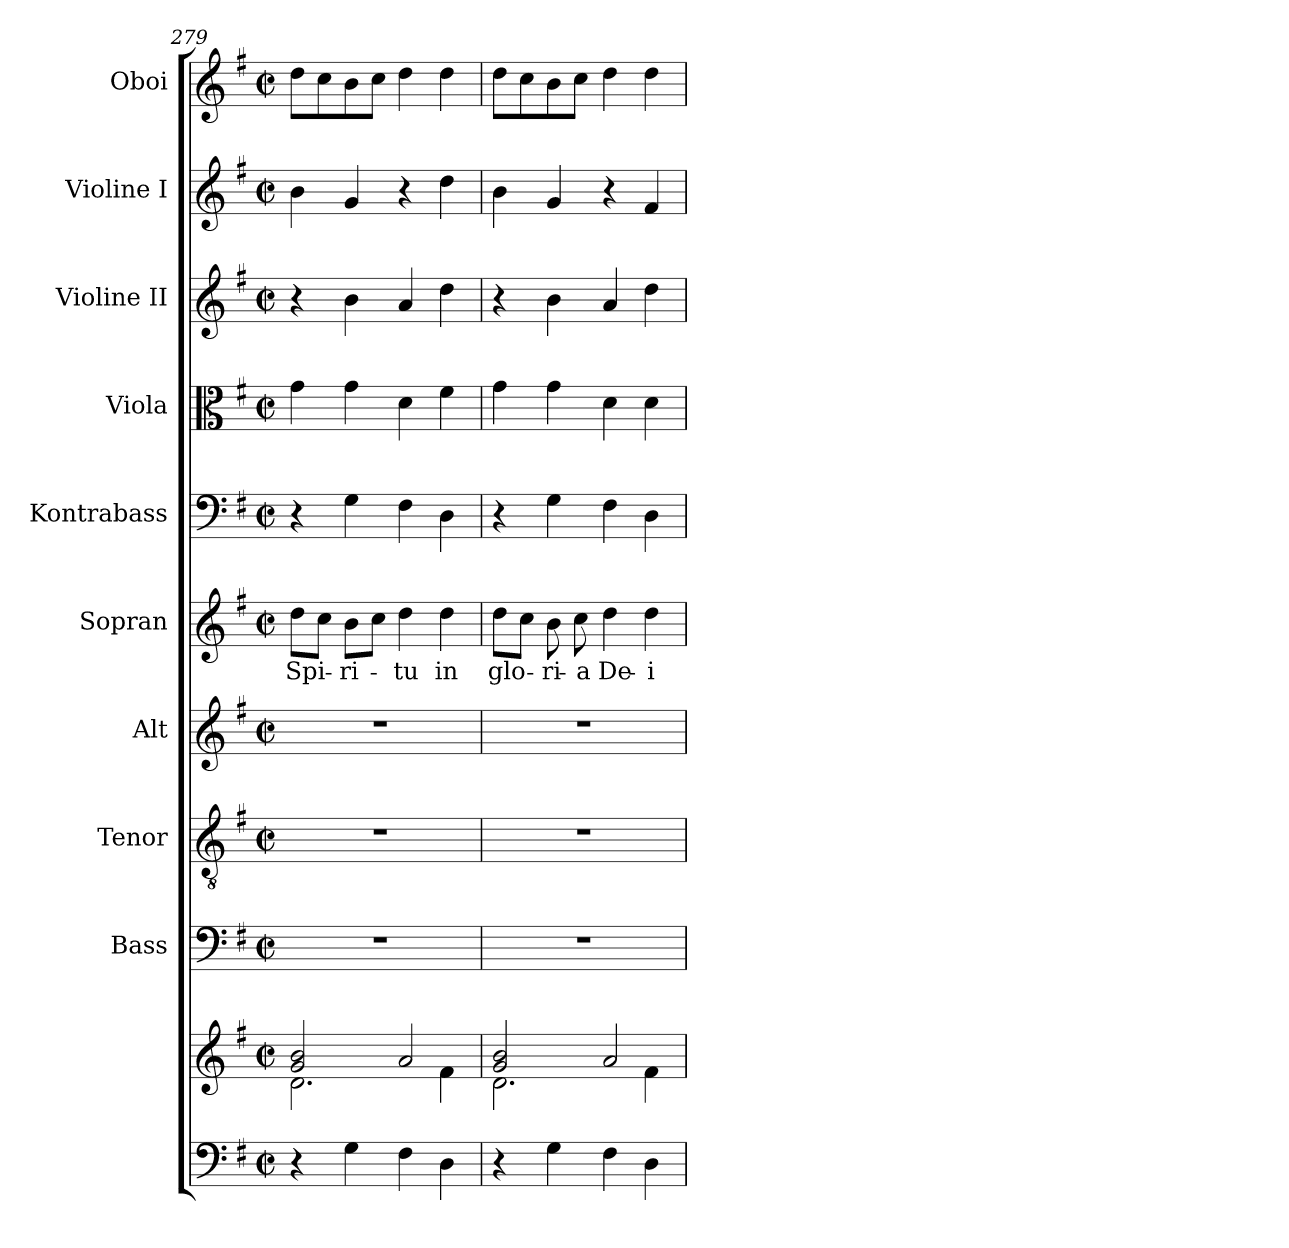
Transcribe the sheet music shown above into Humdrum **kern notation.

**kern	**kern	**kern	**kern	**kern	**kern	**text	**kern	**kern	**kern	**kern	**kern
*part10	*part10	*part9	*part8	*part7	*part6	*part6	*part5	*part4	*part3	*part2	*part1
*staff11	*staff10	*staff9	*staff8	*staff7	*staff6	*staff6	*staff5	*staff4	*staff3	*staff2	*staff1
*	*	*I"Bass	*I"Tenor	*I"Alt	*I"Sopran	*	*I"Kontrabass	*I"Viola	*I"Violine II	*I"Violine I	*I"Oboi
*	*	*I'B.	*I'T.	*I'A.	*I'S.	*	*I'Kb.	*I'Vla.	*I'Vl. II	*I'Vl. I	*I'Ob.
*clefF4	*clefG2	*clefF4	*clefGv2	*clefG2	*clefG2	*	*clefF4	*clefC3	*clefG2	*clefG2	*clefG2
*	*	*	*	*	*	*	*ITrd7c12	*	*	*	*
*k[f#]	*k[f#]	*k[f#]	*k[f#]	*k[f#]	*k[f#]	*	*k[f#]	*k[f#]	*k[f#]	*k[f#]	*k[f#]
*G:	*G:	*G:	*G:	*G:	*G:	*	*G:	*G:	*G:	*G:	*G:
*M2/2	*M2/2	*M2/2	*M2/2	*M2/2	*M2/2	*	*M2/2	*M2/2	*M2/2	*M2/2	*M2/2
*met(c|)	*met(c|)	*met(c|)	*met(c|)	*met(c|)	*met(c|)	*	*met(c|)	*met(c|)	*met(c|)	*met(c|)	*met(c|)
=279	=279	=279	=279	=279	=279	=279	=279	=279	=279	=279	=279
*	*^	*	*	*	*	*	*	*	*	*	*
!	!	!	!	!	!	!	!LO:LY:b	!	!	!	!	!
4r	2g/ 2b/	2.d\	1r	1r	1r	8dd\L	Spi-	4r	4g\	4r	4b\	8dd\L
.	.	.	.	.	.	8cc\J	.	.	.	.	.	8cc\
!	!	!	!	!	!	!	!LO:LY:b	!	!	!	!	!
4G\	.	.	.	.	.	8b\L	-ri-	4GG\	4g\	4b\	4g/	8b\
.	.	.	.	.	.	8cc\J	.	.	.	.	.	8cc\J
!	!	!	!	!	!	!	!LO:LY:b	!	!	!	!	!
4F#\	2a/	.	.	.	.	4dd\	-tu	4FF#\	4d\	4a/	4r	4dd\
!	!	!	!	!	!	!	!LO:LY:b	!	!	!	!	!
4D\	.	4f#\	.	.	.	4dd\	in	4DD\	4f#\	4dd\	4dd\	4dd\
!!LO:PB:g=z
=280	=280	=280	=280	=280	=280	=280	=280	=280	=280	=280	=280	=280
!	!	!	!	!	!	!	!LO:LY:b	!	!	!	!	!
4r	2g/ 2b/	2.d\	1r	1r	1r	8dd\L	glo-	4r	4g\	4r	4b\	8dd\L
.	.	.	.	.	.	8cc\J	.	.	.	.	.	8cc\
!	!	!	!	!	!	!	!LO:LY:b	!	!	!	!	!
4G\	.	.	.	.	.	8b\	-ri-	4GG\	4g\	4b\	4g/	8b\
!	!	!	!	!	!	!	!LO:LY:b	!	!	!	!	!
.	.	.	.	.	.	8cc\	-a	.	.	.	.	8cc\J
!	!	!	!	!	!	!	!LO:LY:b	!	!	!	!	!
4F#\	2a/	.	.	.	.	4dd\	De-	4FF#\	4d\	4a/	4r	4dd\
!	!	!	!	!	!	!	!LO:LY:b	!	!	!	!	!
4D\	.	4f#\	.	.	.	4dd\	-i	4DD\	4d\	4dd\	4f#/	4dd\
*	*v	*v	*	*	*	*	*	*	*	*	*	*
=	=	=	=	=	=	=	=	=	=	=	=
*-	*-	*-	*-	*-	*-	*-	*-	*-	*-	*-	*-
